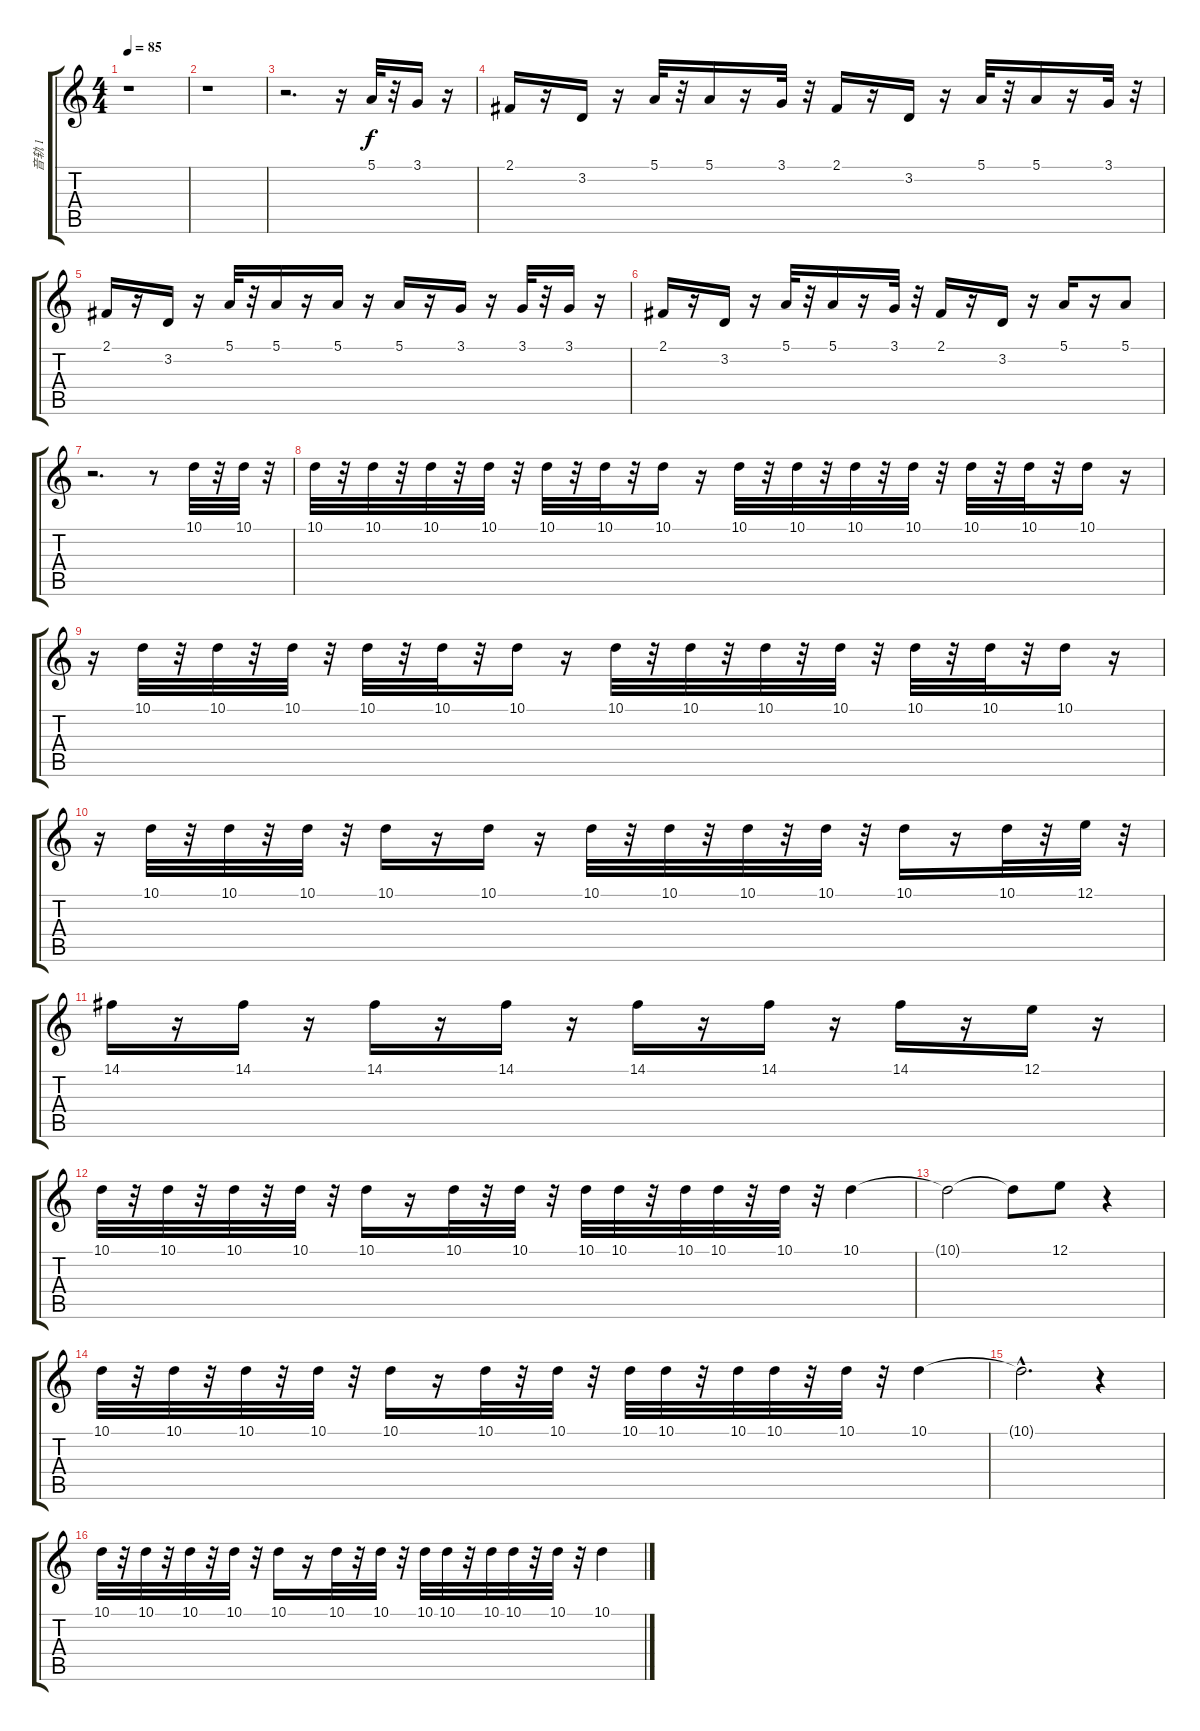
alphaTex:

\track ("音轨 1" "音轨 1") {instrument sopranosax}
\staff {score tabs}
\tuning (E4 B3 G3 D3 A2 E2) {hide}
\ts (4 4)
\tempo 85
\clef g2
\ks c
r.1{dy f} |
r.1 |
r.2{d} r.16 5.1.32 r.32 3.1.16 r.16 |
2.1.16 r.16 3.2.16 r.16 5.1.32 r.32 5.1.16 r.16 3.1.32 r.32 2.1.16 r.16 3.2.16 r.16 5.1.32 r.32 5.1.16 r.16 3.1.32 r.32 |
2.1.16 r.16 3.2.16 r.16 5.1.32 r.32 5.1.16 r.16 5.1.16 r.16 5.1.16 r.16 3.1.16 r.16 3.1.32 r.32 3.1.16 r.16 |
2.1.16 r.16 3.2.16 r.16 5.1.32 r.32 5.1.16 r.16 3.1.32 r.32 2.1.16 r.16 3.2.16 r.16 5.1.16 r.16 5.1.8 |
r.2{d} r.8 10.1.32 r.32 10.1.32 r.32 |
10.1.32 r.32 10.1.32 r.32 10.1.32 r.32 10.1.32 r.32 10.1.32 r.32 10.1.32 r.32 10.1.16 r.16 10.1.32 r.32 10.1.32 r.32 10.1.32 r.32 10.1.32 r.32 10.1.32 r.32 10.1.32 r.32 10.1.16 r.16 |
r.16 10.1.32 r.32 10.1.32 r.32 10.1.32 r.32 10.1.32 r.32 10.1.32 r.32 10.1.16 r.16 10.1.32 r.32 10.1.32 r.32 10.1.32 r.32 10.1.32 r.32 10.1.32 r.32 10.1.32 r.32 10.1.16 r.16 |
r.16 10.1.32 r.32 10.1.32 r.32 10.1.32 r.32 10.1.16 r.16 10.1.16 r.16 10.1.32 r.32 10.1.32 r.32 10.1.32 r.32 10.1.32 r.32 10.1.16 r.16 10.1.32 r.32 12.1.32 r.32 |
14.1.16 r.16 14.1.16 r.16 14.1.16 r.16 14.1.16 r.16 14.1.16 r.16 14.1.16 r.16 14.1.16 r.16 12.1.16 r.16 |
10.1.32 r.32 10.1.32 r.32 10.1.32 r.32 10.1.32 r.32 10.1.16 r.16 10.1.32 r.32 10.1.32 r.32 10.1.32 10.1.32 r.32 10.1.32 10.1.32 r.32 10.1.32 r.32 10.1.4 |
10.1{t}.2 10.1{t}.8 12.1.8 r.4 |
10.1.32 r.32 10.1.32 r.32 10.1.32 r.32 10.1.32 r.32 10.1.16 r.16 10.1.32 r.32 10.1.32 r.32 10.1.32 10.1.32 r.32 10.1.32 10.1.32 r.32 10.1.32 r.32 10.1.4 |
10.1{hac t}.2{d} r.4 |
10.1.32 r.32 10.1.32 r.32 10.1.32 r.32 10.1.32 r.32 10.1.16 r.16 10.1.32 r.32 10.1.32 r.32 10.1.32 10.1.32 r.32 10.1.32 10.1.32 r.32 10.1.32 r.32 10.1.4
